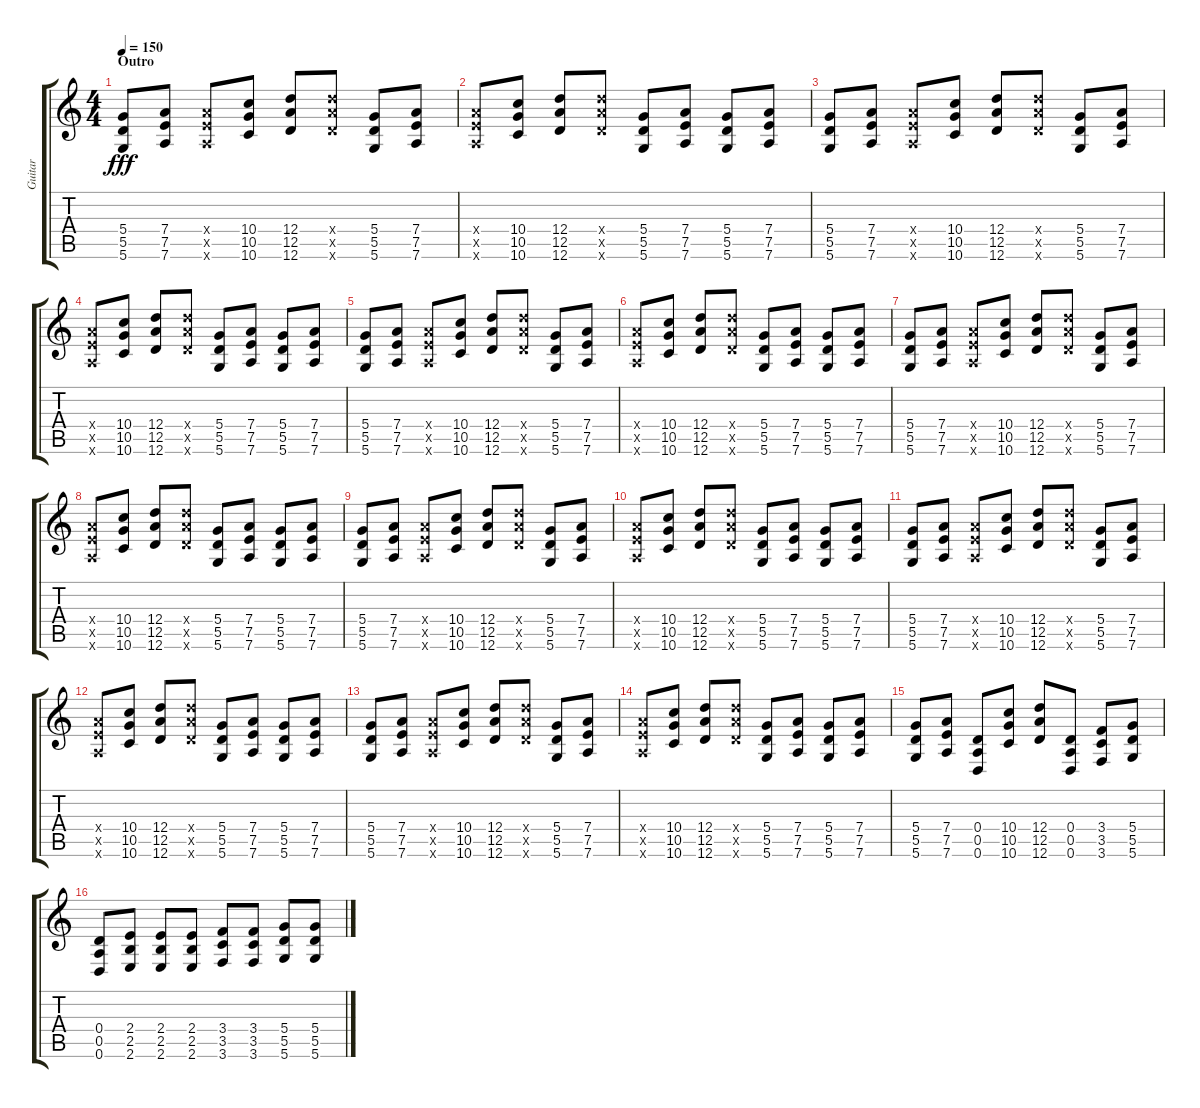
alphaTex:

\track ("Guitar" "Guitar") {instrument distortionguitar}
\staff {score tabs}
\tuning (E4 B3 G3 D3 A2 D2) {hide}
\ts (4 4)
\section ("" "Outro")
\tempo 150
\clef g2
\ks c
(5.4 5.5 5.6).8{dy fff} (7.4 7.5 7.6).8 (7.4{x} 7.5{x} 7.6{x}).8 (10.4 10.5 10.6).8 (12.4 12.5 12.6).8 (12.4{x} 12.5{x} 12.6{x}).8 (5.4 5.5 5.6).8 (7.4 7.5 7.6).8 |
(7.4{x} 7.5{x} 7.6{x}).8 (10.4 10.5 10.6).8 (12.4 12.5 12.6).8 (12.4{x} 12.5{x} 12.6{x}).8 (5.4 5.5 5.6).8 (7.4 7.5 7.6).8 (5.4 5.5 5.6).8 (7.4 7.5 7.6).8 |
(5.4 5.5 5.6).8 (7.4 7.5 7.6).8 (7.4{x} 7.5{x} 7.6{x}).8 (10.4 10.5 10.6).8 (12.4 12.5 12.6).8 (12.4{x} 12.5{x} 12.6{x}).8 (5.4 5.5 5.6).8 (7.4 7.5 7.6).8 |
(7.4{x} 7.5{x} 7.6{x}).8 (10.4 10.5 10.6).8 (12.4 12.5 12.6).8 (12.4{x} 12.5{x} 12.6{x}).8 (5.4 5.5 5.6).8 (7.4 7.5 7.6).8 (5.4 5.5 5.6).8 (7.4 7.5 7.6).8 |
(5.4 5.5 5.6).8 (7.4 7.5 7.6).8 (7.4{x} 7.5{x} 7.6{x}).8 (10.4 10.5 10.6).8 (12.4 12.5 12.6).8 (12.4{x} 12.5{x} 12.6{x}).8 (5.4 5.5 5.6).8 (7.4 7.5 7.6).8 |
(7.4{x} 7.5{x} 7.6{x}).8 (10.4 10.5 10.6).8 (12.4 12.5 12.6).8 (12.4{x} 12.5{x} 12.6{x}).8 (5.4 5.5 5.6).8 (7.4 7.5 7.6).8 (5.4 5.5 5.6).8 (7.4 7.5 7.6).8 |
(5.4 5.5 5.6).8 (7.4 7.5 7.6).8 (7.4{x} 7.5{x} 7.6{x}).8 (10.4 10.5 10.6).8 (12.4 12.5 12.6).8 (12.4{x} 12.5{x} 12.6{x}).8 (5.4 5.5 5.6).8 (7.4 7.5 7.6).8 |
(7.4{x} 7.5{x} 7.6{x}).8 (10.4 10.5 10.6).8 (12.4 12.5 12.6).8 (12.4{x} 12.5{x} 12.6{x}).8 (5.4 5.5 5.6).8 (7.4 7.5 7.6).8 (5.4 5.5 5.6).8 (7.4 7.5 7.6).8 |
(5.4 5.5 5.6).8 (7.4 7.5 7.6).8 (7.4{x} 7.5{x} 7.6{x}).8 (10.4 10.5 10.6).8 (12.4 12.5 12.6).8 (12.4{x} 12.5{x} 12.6{x}).8 (5.4 5.5 5.6).8 (7.4 7.5 7.6).8 |
(7.4{x} 7.5{x} 7.6{x}).8 (10.4 10.5 10.6).8 (12.4 12.5 12.6).8 (12.4{x} 12.5{x} 12.6{x}).8 (5.4 5.5 5.6).8 (7.4 7.5 7.6).8 (5.4 5.5 5.6).8 (7.4 7.5 7.6).8 |
(5.4 5.5 5.6).8 (7.4 7.5 7.6).8 (7.4{x} 7.5{x} 7.6{x}).8 (10.4 10.5 10.6).8 (12.4 12.5 12.6).8 (12.4{x} 12.5{x} 12.6{x}).8 (5.4 5.5 5.6).8 (7.4 7.5 7.6).8 |
(7.4{x} 7.5{x} 7.6{x}).8 (10.4 10.5 10.6).8 (12.4 12.5 12.6).8 (12.4{x} 12.5{x} 12.6{x}).8 (5.4 5.5 5.6).8 (7.4 7.5 7.6).8 (5.4 5.5 5.6).8 (7.4 7.5 7.6).8 |
(5.4 5.5 5.6).8 (7.4 7.5 7.6).8 (7.4{x} 7.5{x} 7.6{x}).8 (10.4 10.5 10.6).8 (12.4 12.5 12.6).8 (12.4{x} 12.5{x} 12.6{x}).8 (5.4 5.5 5.6).8 (7.4 7.5 7.6).8 |
(7.4{x} 7.5{x} 7.6{x}).8 (10.4 10.5 10.6).8 (12.4 12.5 12.6).8 (12.4{x} 12.5{x} 12.6{x}).8 (5.4 5.5 5.6).8 (7.4 7.5 7.6).8 (5.4 5.5 5.6).8 (7.4 7.5 7.6).8 |
(5.4 5.5 5.6).8 (7.4 7.5 7.6).8 (0.4 0.5 0.6).8 (10.4 10.5 10.6).8 (12.4 12.5 12.6).8 (0.4 0.5 0.6).8 (3.4 3.5 3.6).8 (5.4 5.5 5.6).8 |
(0.4 0.5 0.6).8 (2.4 2.5 2.6).8 (2.4 2.5 2.6).8 (2.4 2.5 2.6).8 (3.4 3.5 3.6).8 (3.4 3.5 3.6).8 (5.4 5.5 5.6).8 (5.4 5.5 5.6).8
